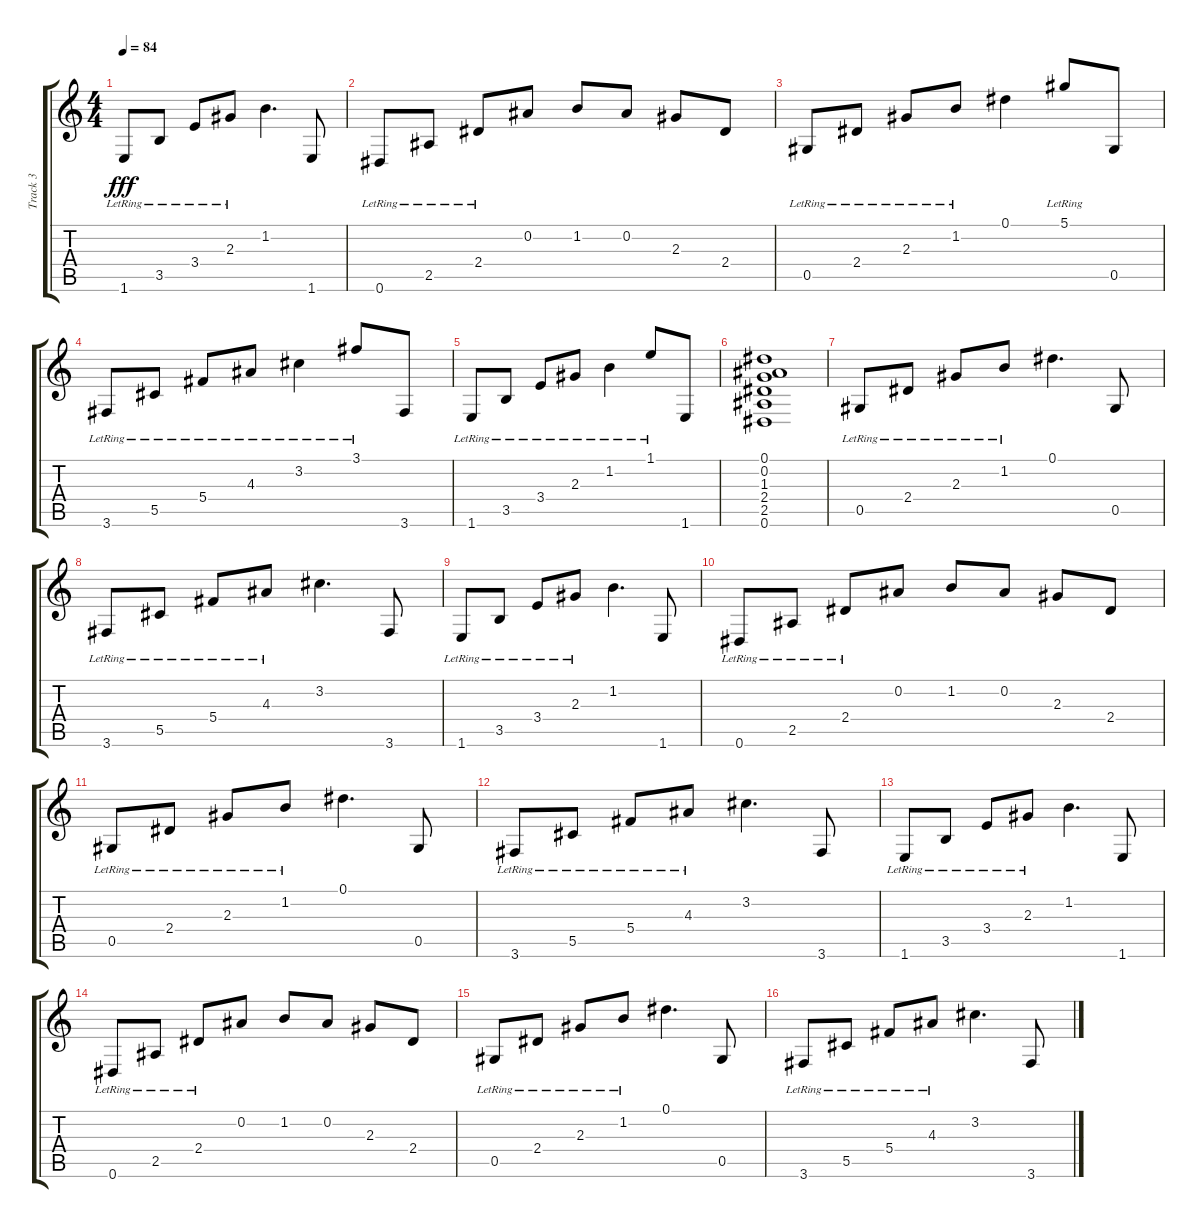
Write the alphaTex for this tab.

\track ("Track 3" "Track 3") {instrument distortionguitar}
\staff {score tabs}
\tuning (Eb4 Bb3 Gb3 Db3 Ab2 Eb2) {hide}
\ts (4 4)
\tempo 84
\clef g2
\ks c
1.6{lr}.8{dy fff} 3.5{lr}.8 3.4{lr}.8 2.3{lr}.8 1.2.4{d} 1.6.8 |
0.6{lr}.8 2.5{lr}.8 2.4{lr}.8 0.2.8 1.2.8 0.2.8 2.3.8 2.4.8 |
0.5{lr}.8 2.4{lr}.8 2.3{lr}.8 1.2{lr}.8 0.1.4 5.1{lr}.8 0.5.8 |
3.6{lr}.8 5.5{lr}.8 5.4{lr}.8 4.3{lr}.8 3.2{lr}.4 3.1{lr}.8 3.6.8 |
1.6{lr}.8 3.5{lr}.8 3.4{lr}.8 2.3{lr}.8 1.2{lr}.4 1.1{lr}.8 1.6.8 |
(0.1 0.2 1.3 2.4 2.5 0.6).1 |
0.5{lr}.8{instrument electricguitarclean} 2.4{lr}.8 2.3{lr}.8 1.2{lr}.8 0.1.4{d} 0.5.8 |
3.6{lr}.8 5.5{lr}.8 5.4{lr}.8 4.3{lr}.8 3.2.4{d} 3.6.8 |
1.6{lr}.8 3.5{lr}.8 3.4{lr}.8 2.3{lr}.8 1.2.4{d} 1.6.8 |
0.6{lr}.8 2.5{lr}.8 2.4{lr}.8 0.2.8 1.2.8 0.2.8 2.3.8 2.4.8 |
0.5{lr}.8{instrument electricguitarclean} 2.4{lr}.8 2.3{lr}.8 1.2{lr}.8 0.1.4{d} 0.5.8 |
3.6{lr}.8 5.5{lr}.8 5.4{lr}.8 4.3{lr}.8 3.2.4{d} 3.6.8 |
1.6{lr}.8 3.5{lr}.8 3.4{lr}.8 2.3{lr}.8 1.2.4{d} 1.6.8 |
0.6{lr}.8 2.5{lr}.8 2.4{lr}.8 0.2.8 1.2.8 0.2.8 2.3.8 2.4.8 |
0.5{lr}.8{instrument electricguitarclean} 2.4{lr}.8 2.3{lr}.8 1.2{lr}.8 0.1.4{d} 0.5.8 |
3.6{lr}.8 5.5{lr}.8 5.4{lr}.8 4.3{lr}.8 3.2.4{d} 3.6.8
